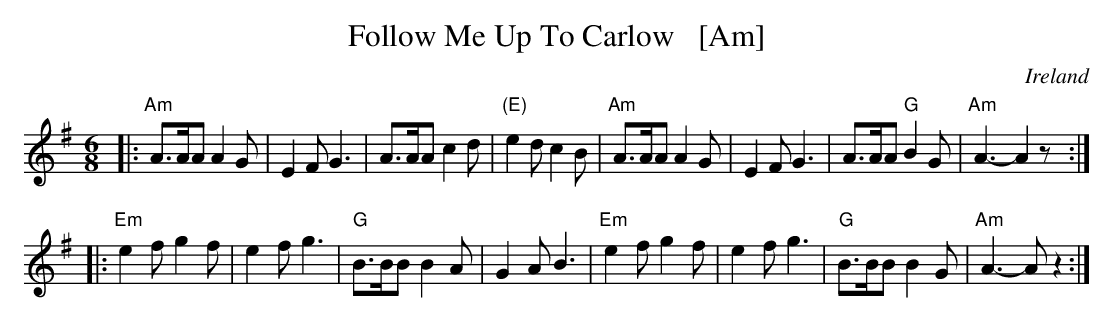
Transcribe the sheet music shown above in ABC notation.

X:1
T: Follow Me Up To Carlow   [Am]
O: Ireland
M: 6/8
L: 1/8
K: ADor
|: "Am"A>AA A2G |     E2F G3   |    A>AA    c2d | "(E)"e2d c2B \
|  "Am"A>AA A2G |     E2F G3   |    A>AA "G"B2G |  "Am"A3- A2z :|
|: "Em"e2f  g2f |     e2f g3   | "G"B>BB    B2A |      G2A B3 \
|  "Em"e2f  g2f |     e2f g3   | "G"B>BB    B2G |  "Am"A3- Az2 :|
